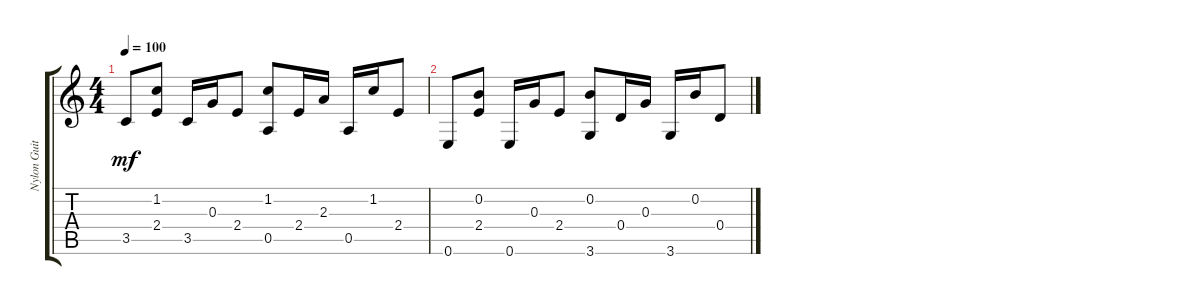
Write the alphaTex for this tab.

\track ("Nylon Guitar" "Nylon Guit") {instrument acousticguitarnylon}
\staff {score tabs}
\tuning (E4 B3 G3 D3 A2 E2) {hide}
\ts (4 4)
\tempo 100
\clef g2
\ks c
3.5.8{dy mf instrument acousticguitarnylon} (1.2 2.4).8 3.5.16 0.3.16 2.4.8 (1.2 0.5).8 2.4.16 2.3.16 0.5.16 1.2.16 2.4.8 |
0.6.8 (0.2 2.4).8 0.6.16 0.3.16 2.4.8 (0.2 3.6).8 0.4.16 0.3.16 3.6.16 0.2.16 0.4.8
